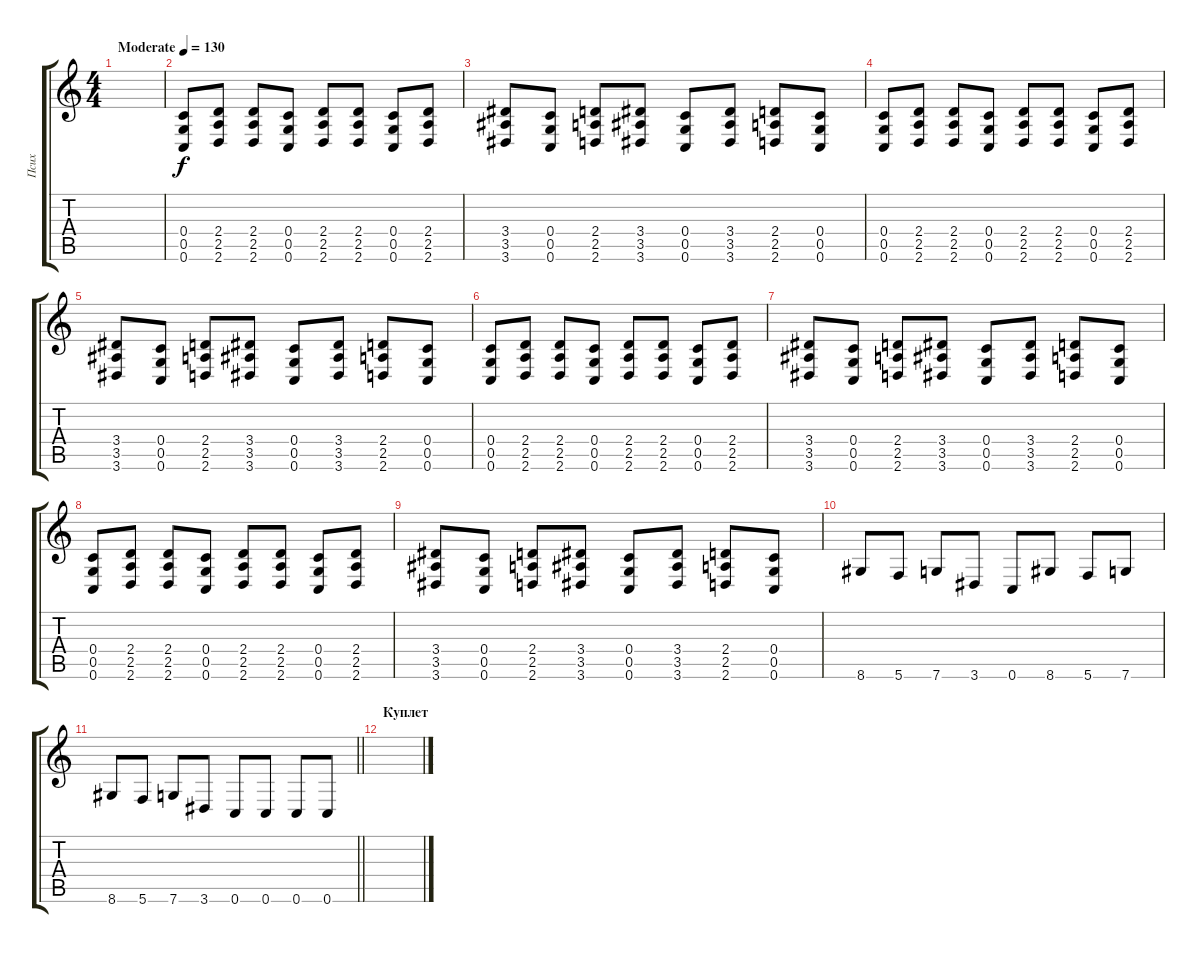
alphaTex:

\track ("Псих" "Псих") {instrument distortionguitar}
\staff {score tabs}
\tuning (D4 A3 F3 C3 G2 C2) {hide}
\ts (4 4)
\tempo (130 "Moderate")
\clef g2
\ks c
|
(0.4 0.5 0.6).8{instrument distortionguitar} (2.4 2.5 2.6).8 (2.4 2.5 2.6).8 (0.4 0.5 0.6).8 (2.4 2.5 2.6).8 (2.4 2.5 2.6).8 (0.4 0.5 0.6).8 (2.4 2.5 2.6).8 |
(3.4 3.5 3.6).8 (0.4 0.5 0.6).8 (2.4 2.5 2.6).8 (3.4 3.5 3.6).8 (0.4 0.5 0.6).8 (3.4 3.5 3.6).8 (2.4 2.5 2.6).8 (0.4 0.5 0.6).8 |
(0.4 0.5 0.6).8 (2.4 2.5 2.6).8 (2.4 2.5 2.6).8 (0.4 0.5 0.6).8 (2.4 2.5 2.6).8 (2.4 2.5 2.6).8 (0.4 0.5 0.6).8 (2.4 2.5 2.6).8 |
(3.4 3.5 3.6).8 (0.4 0.5 0.6).8 (2.4 2.5 2.6).8 (3.4 3.5 3.6).8 (0.4 0.5 0.6).8 (3.4 3.5 3.6).8 (2.4 2.5 2.6).8 (0.4 0.5 0.6).8 |
(0.4 0.5 0.6).8{instrument distortionguitar} (2.4 2.5 2.6).8 (2.4 2.5 2.6).8 (0.4 0.5 0.6).8 (2.4 2.5 2.6).8 (2.4 2.5 2.6).8 (0.4 0.5 0.6).8 (2.4 2.5 2.6).8 |
(3.4 3.5 3.6).8 (0.4 0.5 0.6).8 (2.4 2.5 2.6).8 (3.4 3.5 3.6).8 (0.4 0.5 0.6).8 (3.4 3.5 3.6).8 (2.4 2.5 2.6).8 (0.4 0.5 0.6).8 |
(0.4 0.5 0.6).8 (2.4 2.5 2.6).8 (2.4 2.5 2.6).8 (0.4 0.5 0.6).8 (2.4 2.5 2.6).8 (2.4 2.5 2.6).8 (0.4 0.5 0.6).8 (2.4 2.5 2.6).8 |
(3.4 3.5 3.6).8 (0.4 0.5 0.6).8 (2.4 2.5 2.6).8 (3.4 3.5 3.6).8 (0.4 0.5 0.6).8 (3.4 3.5 3.6).8 (2.4 2.5 2.6).8 (0.4 0.5 0.6).8 |
8.6.8 5.6.8 7.6.8 3.6.8 0.6.8 8.6.8 5.6.8 7.6.8 |
\barLineRight lightlight
8.6.8 5.6.8 7.6.8 3.6.8 0.6.8 0.6.8 0.6.8 0.6.8 |
\section ("" "Куплет")
